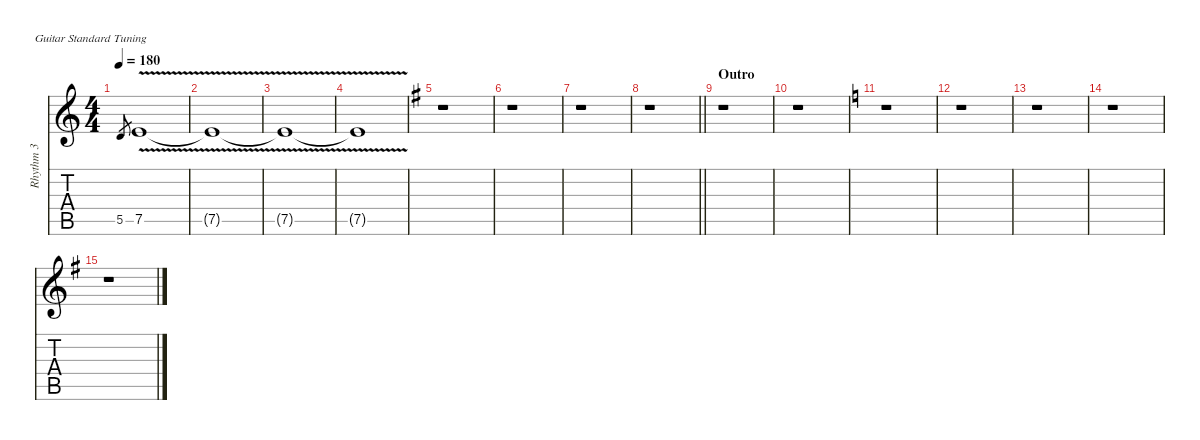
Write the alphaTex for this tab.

\defaultSystemsLayout 4
\hideDynamics
\bracketExtendMode nobrackets
\firstSystemTrackNameMode fullname
\otherSystemsTrackNameOrientation horizontal
\track ("Rhythm 3" "dist.guit.") {instrument distortionguitar}
\staff {score tabs}
\tuning (E4 B3 G3 D3 A2 E2)
\ts (4 4)
\tempo 180
\clef g2
\ks c
5.5.8{gr dy mf beam Up} 7.5{v}.1{dy f beam Up} |
7.5{v t}.1{beam Up} |
7.5{v t}.1{beam Up} |
7.5{v t}.1{beam Up} |
\ks g
r.1{beam Down} |
r.1{beam Down} |
r.1{beam Down} |
\barLineRight lightlight
r.1{beam Down} |
\section ("" "Outro")
r.1{beam Down} |
r.1{beam Down} |
\ks c
r.1{beam Down} |
r.1{beam Down} |
r.1{beam Down} |
r.1{beam Down} |
\ks g
r.1{beam Down}
